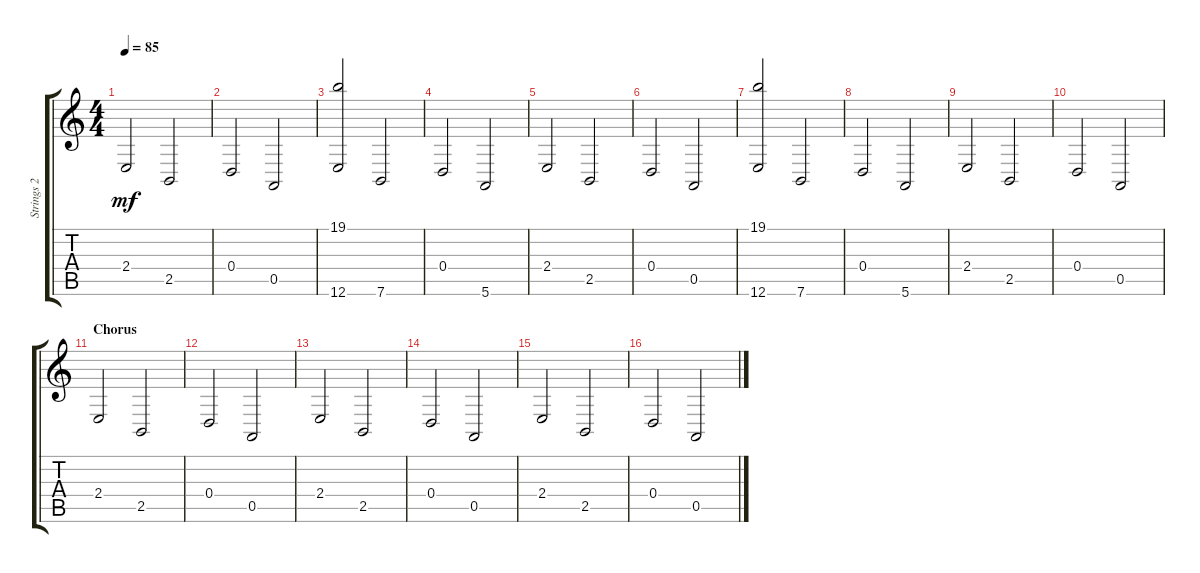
\track ("Strings 2" "Strings 2") {instrument stringensemble1}
\staff {score tabs}
\tuning (E4 B3 G3 D3 A2 E2) {hide}
\ts (4 4)
\tempo 85
\clef g2
\ks c
2.4.2{dy mf} 2.5.2 |
0.4.2 0.5.2 |
(19.1 12.6).2 7.6.2 |
0.4.2 5.6.2 |
2.4.2 2.5.2 |
0.4.2 0.5.2 |
(19.1 12.6).2 7.6.2 |
0.4.2 5.6.2 |
2.4.2 2.5.2 |
0.4.2 0.5.2 |
\section ("" "Chorus")
2.4.2 2.5.2 |
0.4.2 0.5.2 |
2.4.2 2.5.2 |
0.4.2 0.5.2 |
2.4.2 2.5.2 |
0.4.2 0.5.2
